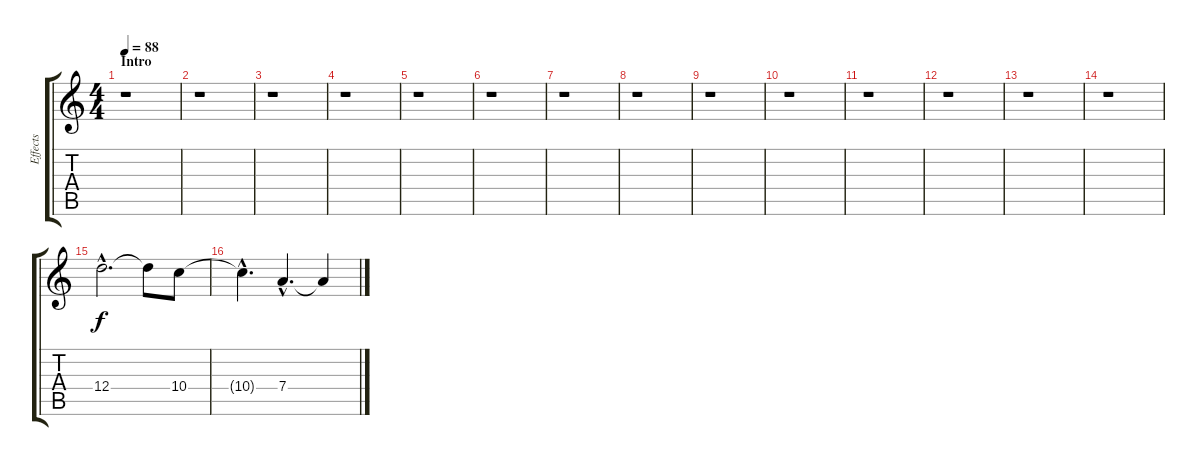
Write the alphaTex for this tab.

\track ("Effects" "Effects") {instrument acousticguitarnylon}
\staff {score tabs}
\tuning (E4 B3 G3 D3 A2 E2) {hide}
\ts (4 4)
\section ("" "Intro")
\tempo 88
\clef g2
\ks c
r.1{dy f instrument acousticguitarnylon} |
r.1 |
r.1 |
r.1 |
r.1 |
r.1 |
r.1 |
r.1 |
r.1 |
r.1 |
r.1 |
r.1 |
r.1 |
r.1 |
12.4{hac}.2{d} 12.4{t}.8 10.4.8 |
10.4{hac t}.4{d} 7.4{hac}.4{d} 7.4{t}.4
